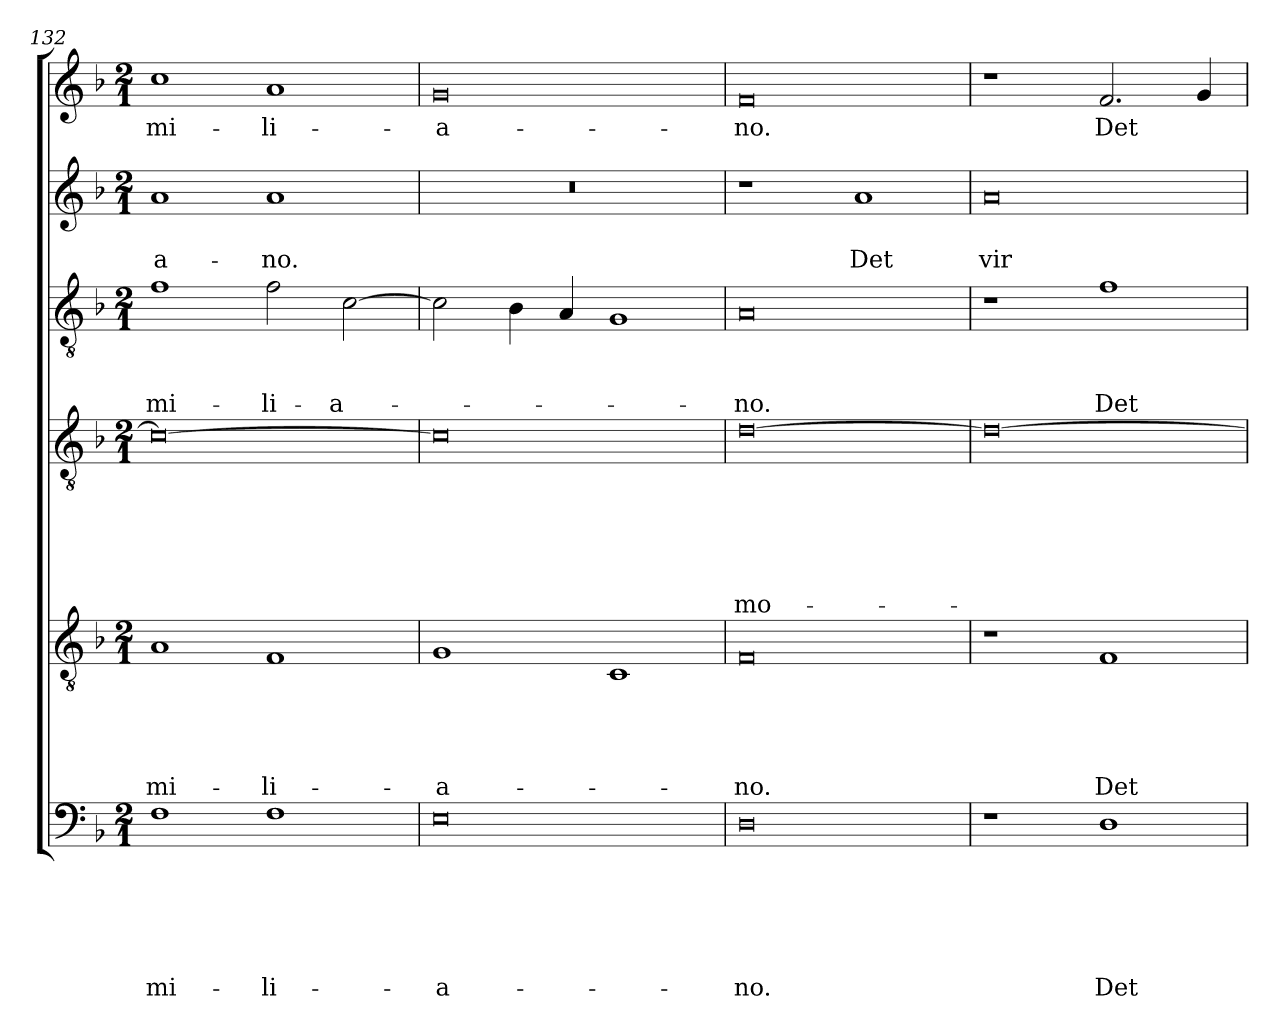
**kern	**text	**text	**text	**text	**text	**text	**kern	**text	**text	**text	**text	**text	**kern	**text	**text	**text	**text	**text	**text	**kern	**text	**text	**text	**kern	**text	**text	**kern	**text
*part6	*part6	*part6	*part6	*part6	*part6	*part6	*part5	*part5	*part5	*part5	*part5	*part5	*part4	*part4	*part4	*part4	*part4	*part4	*part4	*part3	*part3	*part3	*part3	*part2	*part2	*part2	*part1	*part1
*staff6	*staff6	*staff6	*staff6	*staff6	*staff6	*staff6	*staff5	*staff5	*staff5	*staff5	*staff5	*staff5	*staff4	*staff4	*staff4	*staff4	*staff4	*staff4	*staff4	*staff3	*staff3	*staff3	*staff3	*staff2	*staff2	*staff2	*staff1	*staff1
*clefF4	*	*	*	*	*	*	*clefGv2	*	*	*	*	*	*clefGv2	*	*	*	*	*	*	*clefGv2	*	*	*	*clefG2	*	*	*clefG2	*
*k[b-]	*	*	*	*	*	*	*k[b-]	*	*	*	*	*	*k[b-]	*	*	*	*	*	*	*k[b-]	*	*	*	*k[b-]	*	*	*k[b-]	*
*F:	*	*	*	*	*	*	*F:	*	*	*	*	*	*F:	*	*	*	*	*	*	*F:	*	*	*	*F:	*	*	*F:	*
*M2/1	*	*	*	*	*	*	*M2/1	*	*	*	*	*	*M2/1	*	*	*	*	*	*	*M2/1	*	*	*	*M2/1	*	*	*M2/1	*
=132	=132	=132	=132	=132	=132	=132	=132	=132	=132	=132	=132	=132	=132	=132	=132	=132	=132	=132	=132	=132	=132	=132	=132	=132	=132	=132	=132	=132
!	!	!	!	!	!	!LO:LY:b	!	!	!	!	!	!LO:LY:b	!	!	!	!	!	!	!	!	!	!	!LO:LY:b	!	!	!LO:LY:b	!	!LO:LY:b
1F	.	.	.	.	.	-mi-	1A	.	.	.	.	-mi-	0c_	.	.	.	.	.	.	1f	.	.	-mi-	1a	.	-a-	1cc	-mi-
!	!	!	!	!	!	!LO:LY:b	!	!	!	!	!	!LO:LY:b	!	!	!	!	!	!	!	!	!	!	!LO:LY:b	!	!	!LO:LY:b	!	!LO:LY:b
1F	.	.	.	.	.	-li-	1F	.	.	.	.	-li-	.	.	.	.	.	.	.	2f\	.	.	-li-	1a	.	-no.	1a	-li-
!	!	!	!	!	!	!	!	!	!	!	!	!	!	!	!	!	!	!	!	!	!	!	!LO:LY:b	!	!	!	!	!
.	.	.	.	.	.	.	.	.	.	.	.	.	.	.	.	.	.	.	.	[2c\	.	.	-a-	.	.	.	.	.
!!LO:LB:g=z
=133	=133	=133	=133	=133	=133	=133	=133	=133	=133	=133	=133	=133	=133	=133	=133	=133	=133	=133	=133	=133	=133	=133	=133	=133	=133	=133	=133	=133
!	!	!	!	!	!	!LO:LY:b	!	!	!	!	!	!LO:LY:b	!	!	!	!	!	!	!	!	!	!	!	!	!	!	!	!LO:LY:b
0E	.	.	.	.	.	-a-	1G	.	.	.	.	-a-	0c]	.	.	.	.	.	.	2c\]	.	.	.	0r	.	.	0g	-a-
.	.	.	.	.	.	.	.	.	.	.	.	.	.	.	.	.	.	.	.	4B-\	.	.	.	.	.	.	.	.
.	.	.	.	.	.	.	.	.	.	.	.	.	.	.	.	.	.	.	.	4A/	.	.	.	.	.	.	.	.
.	.	.	.	.	.	.	1C	.	.	.	.	.	.	.	.	.	.	.	.	1G	.	.	.	.	.	.	.	.
=134	=134	=134	=134	=134	=134	=134	=134	=134	=134	=134	=134	=134	=134	=134	=134	=134	=134	=134	=134	=134	=134	=134	=134	=134	=134	=134	=134	=134
!	!	!	!	!	!	!LO:LY:b	!	!	!	!	!	!LO:LY:b	!	!	!	!	!	!	!LO:LY:b	!	!	!	!LO:LY:b	!	!	!	!	!LO:LY:b
0D	.	.	.	.	.	-no.	0F	.	.	.	.	-no.	[0d	.	.	.	.	.	-mo-	0A	.	.	-no.	1r	.	.	0f	-no.
!	!	!	!	!	!	!	!	!	!	!	!	!	!	!	!	!	!	!	!	!	!	!	!	!	!	!LO:LY:b	!	!
.	.	.	.	.	.	.	.	.	.	.	.	.	.	.	.	.	.	.	.	.	.	.	.	1a	.	Det	.	.
=135	=135	=135	=135	=135	=135	=135	=135	=135	=135	=135	=135	=135	=135	=135	=135	=135	=135	=135	=135	=135	=135	=135	=135	=135	=135	=135	=135	=135
!	!	!	!	!	!	!	!	!	!	!	!	!	!	!	!	!	!	!	!	!	!	!	!	!	!	!LO:LY:b	!	!
1r	.	.	.	.	.	.	1r	.	.	.	.	.	0d_	.	.	.	.	.	.	1r	.	.	.	0a	.	vir-	1r	.
!	!	!	!	!	!	!LO:LY:b	!	!	!	!	!	!LO:LY:b	!	!	!	!	!	!	!	!	!	!	!LO:LY:b	!	!	!	!	!LO:LY:b
1D	.	.	.	.	.	Det	1F	.	.	.	.	Det	.	.	.	.	.	.	.	1f	.	.	Det	.	.	.	2.f/	Det
.	.	.	.	.	.	.	.	.	.	.	.	.	.	.	.	.	.	.	.	.	.	.	.	.	.	.	4g/	.
=	=	=	=	=	=	=	=	=	=	=	=	=	=	=	=	=	=	=	=	=	=	=	=	=	=	=	=	=
*-	*-	*-	*-	*-	*-	*-	*-	*-	*-	*-	*-	*-	*-	*-	*-	*-	*-	*-	*-	*-	*-	*-	*-	*-	*-	*-	*-	*-
